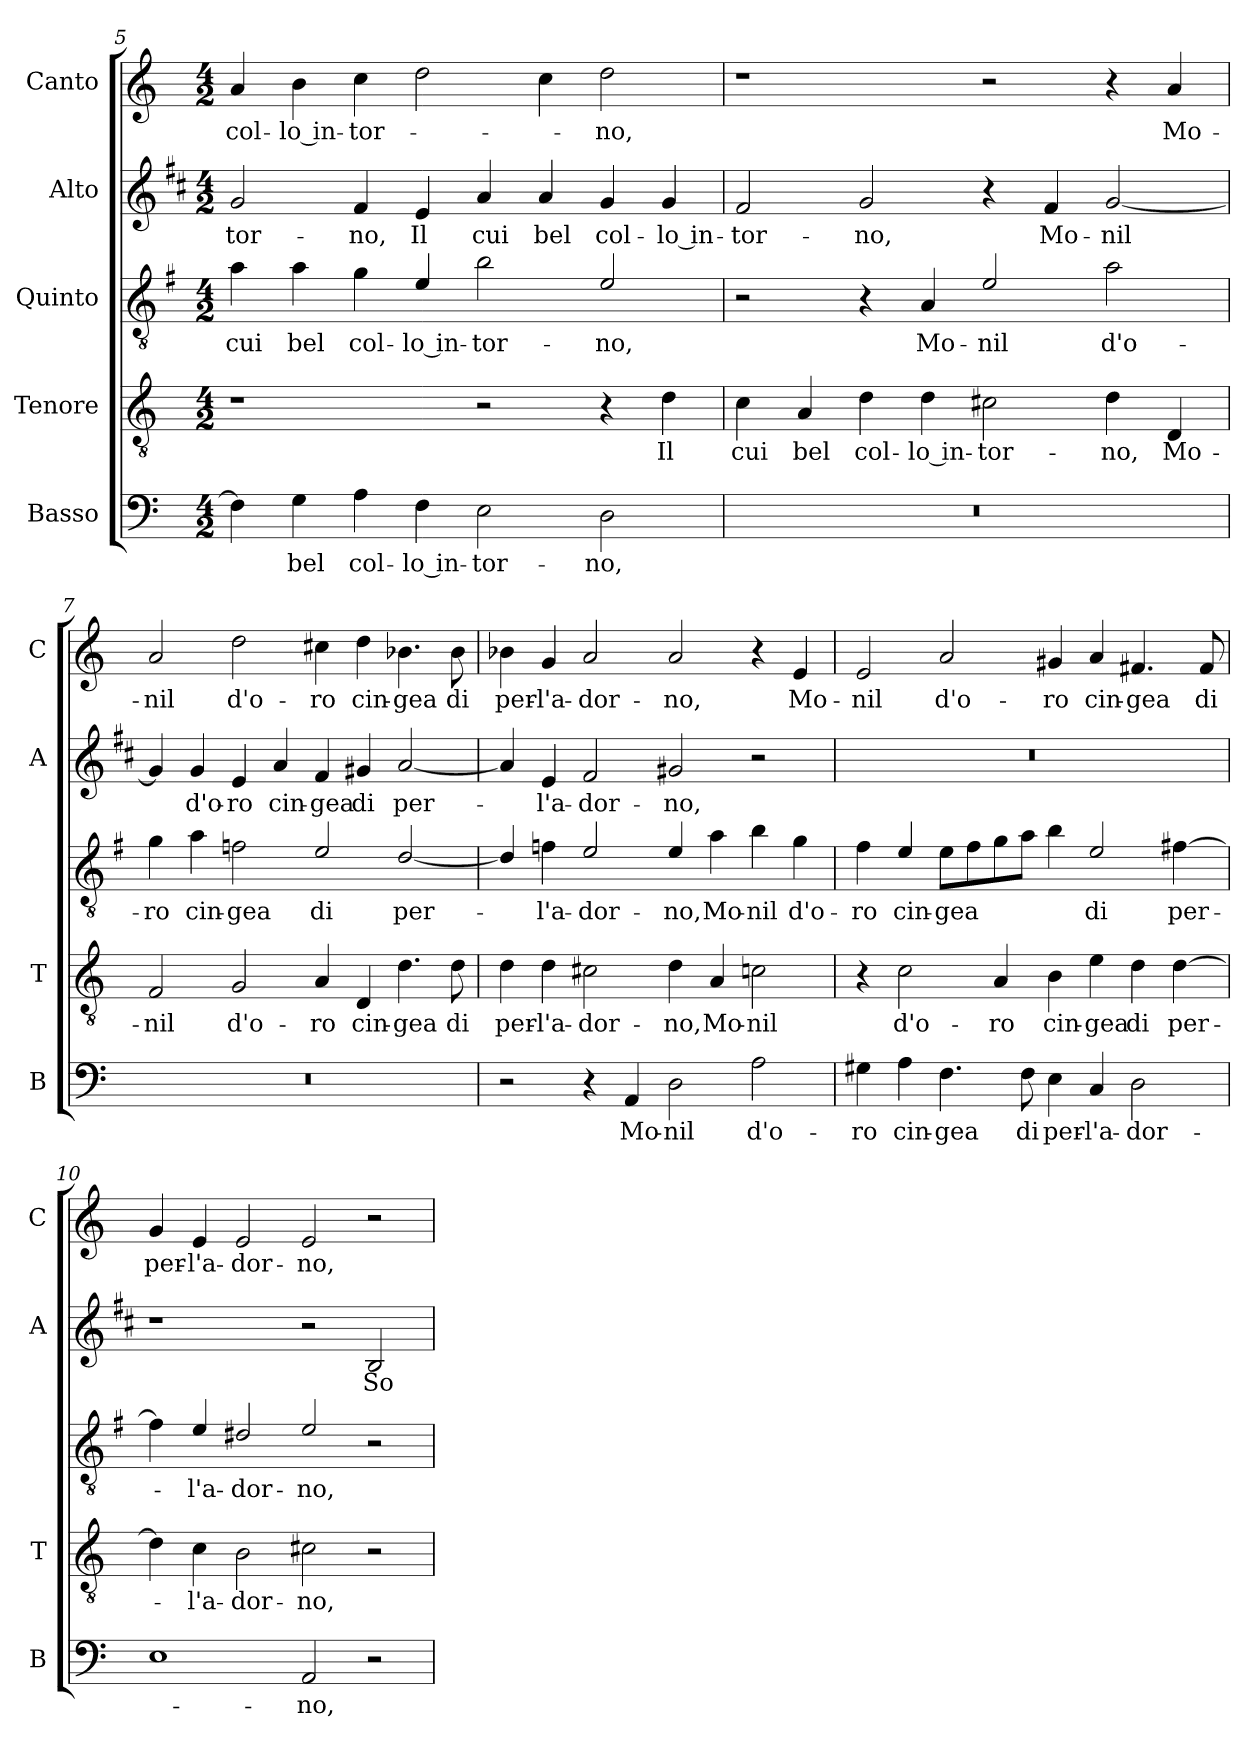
**kern	**text	**kern	**text	**kern	**text	**kern	**text	**kern	**text
*part5	*part5	*part4	*part4	*part3	*part3	*part2	*part2	*part1	*part1
*staff5	*staff5	*staff4	*staff4	*staff3	*staff3	*staff2	*staff2	*staff1	*staff1
*I"Basso	*	*I"Tenore	*	*I"Quinto	*	*I"Alto	*	*I"Canto	*
*I'B	*	*I'T	*	*	*	*I'A	*	*I'C	*
*clefF4	*	*clefGv2	*	*clefGv2	*	*clefG2	*	*clefG2	*
*	*	*	*	*ITrd4c7	*	*ITrd1c2	*	*	*
*k[]	*	*k[]	*	*k[]	*	*k[]	*	*k[]	*
*C:	*	*C:	*	*C:	*	*C:	*	*C:	*
*M4/2	*	*M4/2	*	*M4/2	*	*M4/2	*	*M4/2	*
=5	=5	=5	=5	=5	=5	=5	=5	=5	=5
!	!	!	!	!	!LO:LY:b	!	!LO:LY:b	!	!LO:LY:b
4F\]	.	1r	.	4d\	cui	2f/	-tor-	4a/	col-
!	!LO:LY:b	!	!	!	!LO:LY:b	!	!	!	!LO:LY:b
4G\	bel	.	.	4d\	bel	.	.	4b\	-lo in-
!	!LO:LY:b	!	!	!	!LO:LY:b	!	!LO:LY:b	!	!LO:LY:b
4A\	col-	.	.	4c\	col-	4e/	-no,	4cc\	-tor-
!	!LO:LY:b	!	!	!	!LO:LY:b	!	!LO:LY:b	!	!
4F\	-lo in-	.	.	4A/	-lo in-	4d/	Il	2dd\	.
!	!LO:LY:b	!	!	!	!LO:LY:b	!	!LO:LY:b	!	!
2E\	-tor-	2r	.	2e\	-tor-	4g/	cui	.	.
!	!	!	!	!	!	!	!LO:LY:b	!	!
.	.	.	.	.	.	4g/	bel	4cc\	.
!	!LO:LY:b	!	!	!	!LO:LY:b	!	!LO:LY:b	!	!LO:LY:b
2D\	-no,	4r	.	2A/	-no,	4f/	col-	2dd\	-no,
!	!	!	!LO:LY:b	!	!	!	!LO:LY:b	!	!
.	.	4d\	Il	.	.	4f/	-lo in-	.	.
=6	=6	=6	=6	=6	=6	=6	=6	=6	=6
!	!	!	!LO:LY:b	!	!	!	!LO:LY:b	!	!
0r	.	4c\	cui	2r	.	2e/	-tor-	1r	.
!	!	!	!LO:LY:b	!	!	!	!	!	!
.	.	4A/	bel	.	.	.	.	.	.
!	!	!	!LO:LY:b	!	!	!	!LO:LY:b	!	!
.	.	4d\	col-	4r	.	2f/	-no,	.	.
!	!	!	!LO:LY:b	!	!LO:LY:b	!	!	!	!
.	.	4d\	-lo in-	4D/	Mo-	.	.	.	.
!	!	!	!LO:LY:b	!	!LO:LY:b	!	!	!	!
.	.	2c#X\	-tor-	2A/	-nil	4r	.	2r	.
!	!	!	!	!	!	!	!LO:LY:b	!	!
.	.	.	.	.	.	4e/	Mo-	.	.
!	!	!	!LO:LY:b	!	!LO:LY:b	!	!LO:LY:b	!	!
.	.	4d\	-no,	2d\	d'o-	[2f/	-nil	4r	.
!	!	!	!LO:LY:b	!	!	!	!	!	!LO:LY:b
.	.	4D/	Mo-	.	.	.	.	4a/	Mo-
=7	=7	=7	=7	=7	=7	=7	=7	=7	=7
!	!	!	!LO:LY:b	!	!LO:LY:b	!	!	!	!LO:LY:b
0r	.	2F/	-nil	4c\	-ro	4f/]	.	2a/	-nil
!	!	!	!	!	!LO:LY:b	!	!LO:LY:b	!	!
.	.	.	.	4d\	cin-	4f/	d'o-	.	.
!	!	!	!LO:LY:b	!	!LO:LY:b	!	!LO:LY:b	!	!LO:LY:b
.	.	2G/	d'o-	2B-X\	-gea	4d/	-ro	2dd\	d'o-
!	!	!	!	!	!	!	!LO:LY:b	!	!
.	.	.	.	.	.	4g/	cin-	.	.
!	!	!	!LO:LY:b	!	!LO:LY:b	!	!LO:LY:b	!	!LO:LY:b
.	.	4A/	-ro	2A/	di	4e/	-gea	4cc#X\	-ro
!	!	!	!LO:LY:b	!	!	!	!LO:LY:b	!	!LO:LY:b
.	.	4D/	cin-	.	.	4f#X/	di	4dd\	cin-
!	!	!	!LO:LY:b	!	!LO:LY:b	!	!LO:LY:b	!	!LO:LY:b
.	.	4.d\	-gea	[2G/	per-	[2g/	per-	4.b-X\	-gea
!	!	!	!LO:LY:b	!	!	!	!	!	!LO:LY:b
.	.	8d\	di	.	.	.	.	8b-\	di
!!LO:LB:g=z
=8	=8	=8	=8	=8	=8	=8	=8	=8	=8
!	!	!	!LO:LY:b	!	!	!	!	!	!LO:LY:b
2r	.	4d\	per-	4G/]	.	4g/]	.	4b-X\	per-
!	!	!	!LO:LY:b	!	!LO:LY:b	!	!LO:LY:b	!	!LO:LY:b
.	.	4d\	-l'a-	4B-X\	-l'a-	4d/	-l'a-	4g/	-l'a-
!	!	!	!LO:LY:b	!	!LO:LY:b	!	!LO:LY:b	!	!LO:LY:b
4r	.	2c#X\	-dor-	2A/	-dor-	2e/	-dor-	2a/	-dor-
!	!LO:LY:b	!	!	!	!	!	!	!	!
4AA/	Mo-	.	.	.	.	.	.	.	.
!	!LO:LY:b	!	!LO:LY:b	!	!LO:LY:b	!	!LO:LY:b	!	!LO:LY:b
2D\	-nil	4d\	-no,	4A/	-no,	2f#X/	-no,	2a/	-no,
!	!	!	!LO:LY:b	!	!LO:LY:b	!	!	!	!
.	.	4A/	Mo-	4d\	Mo-	.	.	.	.
!	!LO:LY:b	!	!LO:LY:b	!	!LO:LY:b	!	!	!	!
2A\	d'o-	2cn\	-nil	4e\	-nil	2r	.	4r	.
!	!	!	!	!	!LO:LY:b	!	!	!	!LO:LY:b
.	.	.	.	4c\	d'o-	.	.	4e/	Mo-
=9	=9	=9	=9	=9	=9	=9	=9	=9	=9
!	!LO:LY:b	!	!	!	!LO:LY:b	!	!	!	!LO:LY:b
4G#X\	-ro	4r	.	4B\	-ro	0r	.	2e/	-nil
!	!LO:LY:b	!	!LO:LY:b	!	!LO:LY:b	!	!	!	!
4A\	cin-	2c\	d'o-	4A/	cin-	.	.	.	.
!	!LO:LY:b	!	!	!	!LO:LY:b	!	!	!	!LO:LY:b
4.F\	-gea	.	.	8A\L	-gea	.	.	2a/	d'o-
.	.	.	.	8B\	.	.	.	.	.
!	!	!	!LO:LY:b	!	!	!	!	!	!
.	.	4A/	-ro	8c\	.	.	.	.	.
!	!LO:LY:b	!	!	!	!	!	!	!	!
8F\	di	.	.	8d\J	.	.	.	.	.
!	!LO:LY:b	!	!LO:LY:b	!	!	!	!	!	!LO:LY:b
4E\	per-	4B\	cin-	4e\	.	.	.	4g#X/	-ro
!	!LO:LY:b	!	!LO:LY:b	!	!LO:LY:b	!	!	!	!LO:LY:b
4C/	-l'a-	4e\	-gea	2A/	di	.	.	4a/	cin-
!	!LO:LY:b	!	!LO:LY:b	!	!	!	!	!	!LO:LY:b
2D\	-dor-	4d\	di	.	.	.	.	4.f#X/	-gea
!	!	!	!LO:LY:b	!	!LO:LY:b	!	!	!	!
.	.	[4d\	per-	[4Bni\	per-	.	.	.	.
!	!	!	!	!	!	!	!	!	!LO:LY:b
.	.	.	.	.	.	.	.	8f#/	di
=10	=10	=10	=10	=10	=10	=10	=10	=10	=10
!	!	!	!	!	!	!	!	!	!LO:LY:b
1E	.	4d\]	.	4B\]	.	1r	.	4g/	per-
!	!	!	!LO:LY:b	!	!LO:LY:b	!	!	!	!LO:LY:b
.	.	4c\	-l'a-	4A/	-l'a-	.	.	4e/	-l'a-
!	!	!	!LO:LY:b	!	!LO:LY:b	!	!	!	!LO:LY:b
.	.	2B\	-dor-	2G#X/	-dor-	.	.	2e/	-dor-
!	!LO:LY:b	!	!LO:LY:b	!	!LO:LY:b	!	!	!	!LO:LY:b
2AA/	-no,	2c#X\	-no,	2A/	-no,	2r	.	2e/	-no,
!	!	!	!	!	!	!	!LO:LY:b	!	!
2r	.	2r	.	2r	.	2A/	So-	2r	.
=	=	=	=	=	=	=	=	=	=
*-	*-	*-	*-	*-	*-	*-	*-	*-	*-
